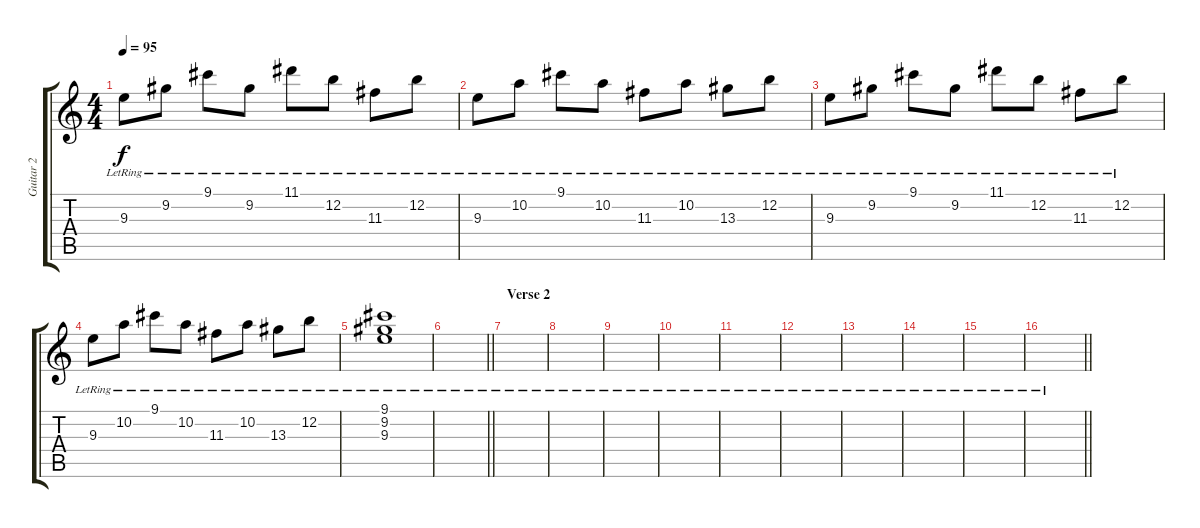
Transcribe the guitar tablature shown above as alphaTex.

\track ("Guitar 2" "Guitar 2") {instrument electricguitarjazz}
\staff {score tabs}
\tuning (E4 B3 G3 D3 A2 E2) {hide}
\ts (4 4)
\tempo 95
\clef g2
\ks c
9.3{lr}.8{dy f} 9.2{lr}.8 9.1{lr}.8 9.2{lr}.8 11.1{lr}.8 12.2{lr}.8 11.3{lr}.8 12.2{lr}.8 |
9.3{lr}.8 10.2{lr}.8 9.1{lr}.8 10.2{lr}.8 11.3{lr}.8 10.2{lr}.8 13.3{lr}.8 12.2{lr}.8 |
9.3{lr}.8 9.2{lr}.8 9.1{lr}.8 9.2{lr}.8 11.1{lr}.8 12.2{lr}.8 11.3{lr}.8 12.2{lr}.8 |
9.3{lr}.8 10.2{lr}.8 9.1{lr}.8 10.2{lr}.8 11.3{lr}.8 10.2{lr}.8 13.3{lr}.8 12.2{lr}.8 |
(9.1{lr} 9.2{lr} 9.3{lr}).1 |
\barLineRight lightlight
|
\section ("" "Verse 2")
|
|
|
|
|
|
|
|
|
\barLineRight lightlight
